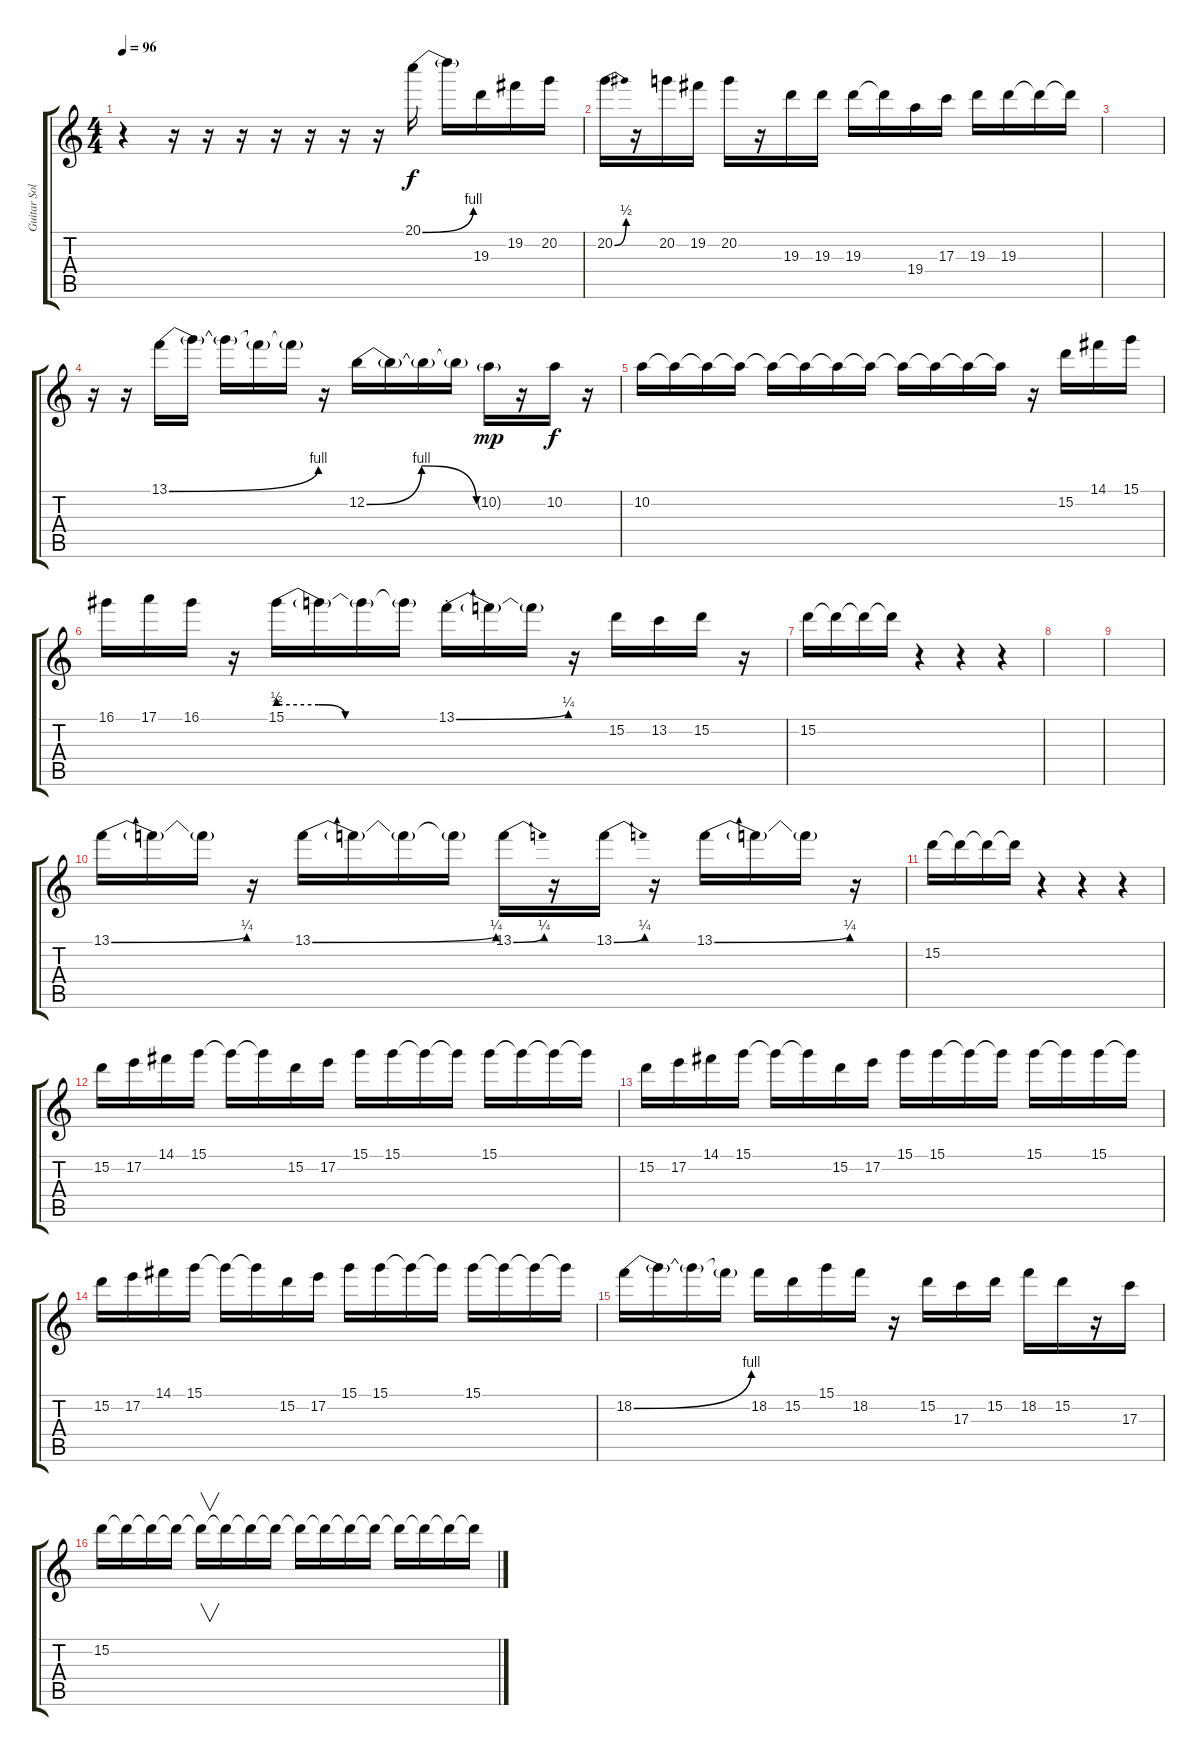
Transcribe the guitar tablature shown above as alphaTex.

\track ("Guitar Solo" "Guitar Sol") {instrument overdrivenguitar}
\staff {score tabs}
\tuning (E4 B3 G3 D3 A2 E2) {hide}
\ts (4 4)
\tempo 96
\clef g2
\ks c
r.4{dy f} r.16 r.16 r.16 r.16 r.16 r.16 r.16 20.1{be (bend 0 0 60 4)}.16 20.1{t}.16 19.3.16 19.2.16 20.2.16 |
20.2{be (bend 0 0 60 2)}.16 r.16 20.2.16 19.2.16 20.2.16 r.16 19.3.16 19.3.16 19.3.16 19.3{t}.16 19.4.16 17.3.16 19.3.16 19.3.16 19.3{t}.16 19.3{t}.16 |
|
r.16 r.16 13.1{be (bend 0 0 60 4)}.16 13.1{t}.16 13.1{t}.16 13.1{t}.16 13.1{t}.16 r.16 12.2{be (bendrelease 0 0 30 4 45 4 60 0)}.16 12.2{t}.16 12.2{t}.16 12.2{t}.16 10.2{g}.16{dy mp} r.16 10.2.16{dy f} r.16 |
10.2.16 10.2{t}.16 10.2{t}.16 10.2{t}.16 10.2{t}.16 10.2{t}.16 10.2{t}.16 10.2{t}.16 10.2{t}.16 10.2{t}.16 10.2{t}.16 10.2{t}.16 r.16 15.2.16 14.1.16 15.1.16 |
16.1.16 17.1.16 16.1.16 r.16 15.1{be (custom 0 2 15 2 25 0 60 0)}.16 15.1{t}.16 15.1{t}.16 15.1{t}.16 13.1{be (bend 0 0 60 1) st}.16 13.1{t}.16 13.1{t}.16 r.16 15.2.16 13.2.16 15.2.16 r.16 |
15.2.16 15.2{t}.16 15.2{t}.16 15.2{t}.16 r.4 r.4 r.4 |
|
|
13.1{be (bend 0 0 60 1)}.16 13.1{t}.16 13.1{t}.16 r.16 13.1{be (bend 0 0 60 1)}.16 13.1{t}.16 13.1{t}.16 13.1{t}.16 13.1{be (bend 0 0 60 1)}.16 r.16 13.1{be (bend 0 0 60 1)}.16 r.16 13.1{be (bend 0 0 60 1)}.16 13.1{t}.16 13.1{t}.16 r.16 |
15.2.16 15.2{t}.16 15.2{t}.16 15.2{t}.16 r.4 r.4 r.4 |
15.2.16 17.2.16 14.1.16 15.1.16 15.1{t}.16 15.1{t}.16 15.2.16 17.2.16 15.1.16 15.1.16 15.1{t}.16 15.1{t}.16 15.1.16 15.1{t}.16 15.1{t}.16 15.1{t}.16 |
15.2.16 17.2.16 14.1.16 15.1.16 15.1{t}.16 15.1{t}.16 15.2.16 17.2.16 15.1.16 15.1.16 15.1{t}.16 15.1{t}.16 15.1.16 15.1{t}.16 15.1.16 15.1{t}.16 |
15.2.16 17.2.16 14.1.16 15.1.16 15.1{t}.16 15.1{t}.16 15.2.16 17.2.16 15.1.16 15.1.16 15.1{t}.16 15.1{t}.16 15.1.16 15.1{t}.16 15.1{t}.16 15.1{t}.16 |
18.2{be (bend 0 0 60 4)}.16 18.2{t}.16 18.2{t}.16 18.2{t}.16 18.2.16 15.2.16 15.1.16 18.2.16 r.16 15.2.16 17.3.16 15.2.16 18.2.16 15.2.16 r.16 17.3.16 |
15.2.16 15.2{t}.16 15.2{t}.16 15.2{t}.16 15.2{t}.16{v} 15.2{t}.16 15.2{t}.16 15.2{t}.16 15.2{t}.16 15.2{t}.16 15.2{t}.16 15.2{t}.16 15.2{t}.16 15.2{t}.16 15.2{t}.16 15.2{t}.16
